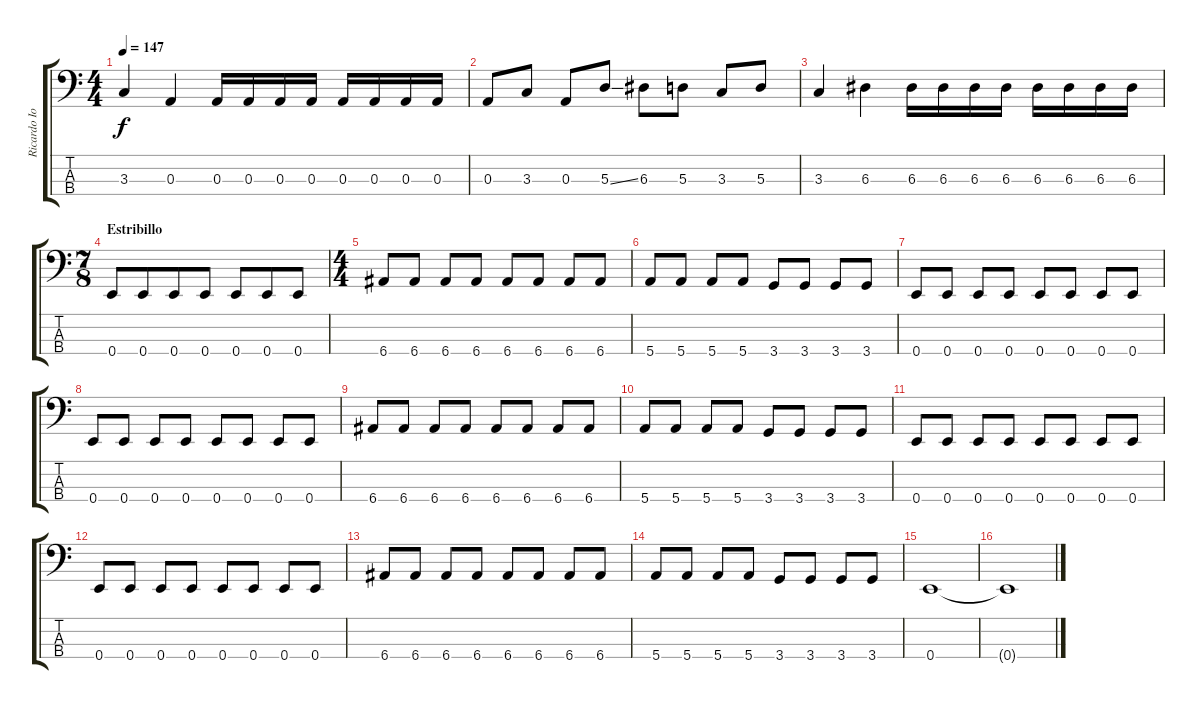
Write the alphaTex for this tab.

\track ("Ricardo Iorio (bajo)" "Ricardo Io") {instrument electricbassfinger}
\staff {score tabs}
\tuning (G2 D2 A1 E1) {hide}
\ts (4 4)
\tempo 147
\clef f4
\ks c
3.3.4{dy f} 0.3.4 0.3.16 0.3.16 0.3.16 0.3.16 0.3.16 0.3.16 0.3.16 0.3.16 |
0.3.8 3.3.8 0.3.8 5.3{ss}.8 6.3.8 5.3.8 3.3.8 5.3.8 |
3.3.4 6.3.4 6.3.16 6.3.16 6.3.16 6.3.16 6.3.16 6.3.16 6.3.16 6.3.16 |
\ts (7 8)
\section ("" "Estribillo")
0.4.8 0.4.8 0.4.8 0.4.8 0.4.8 0.4.8 0.4.8 |
\ts (4 4)
6.4.8 6.4.8 6.4.8 6.4.8 6.4.8 6.4.8 6.4.8 6.4.8 |
5.4.8 5.4.8 5.4.8 5.4.8 3.4.8 3.4.8 3.4.8 3.4.8 |
0.4.8 0.4.8 0.4.8 0.4.8 0.4.8 0.4.8 0.4.8 0.4.8 |
0.4.8 0.4.8 0.4.8 0.4.8 0.4.8 0.4.8 0.4.8 0.4.8 |
6.4.8 6.4.8 6.4.8 6.4.8 6.4.8 6.4.8 6.4.8 6.4.8 |
5.4.8 5.4.8 5.4.8 5.4.8 3.4.8 3.4.8 3.4.8 3.4.8 |
0.4.8 0.4.8 0.4.8 0.4.8 0.4.8 0.4.8 0.4.8 0.4.8 |
0.4.8 0.4.8 0.4.8 0.4.8 0.4.8 0.4.8 0.4.8 0.4.8 |
6.4.8 6.4.8 6.4.8 6.4.8 6.4.8 6.4.8 6.4.8 6.4.8 |
5.4.8 5.4.8 5.4.8 5.4.8 3.4.8 3.4.8 3.4.8 3.4.8 |
0.4.1 |
0.4{t}.1
